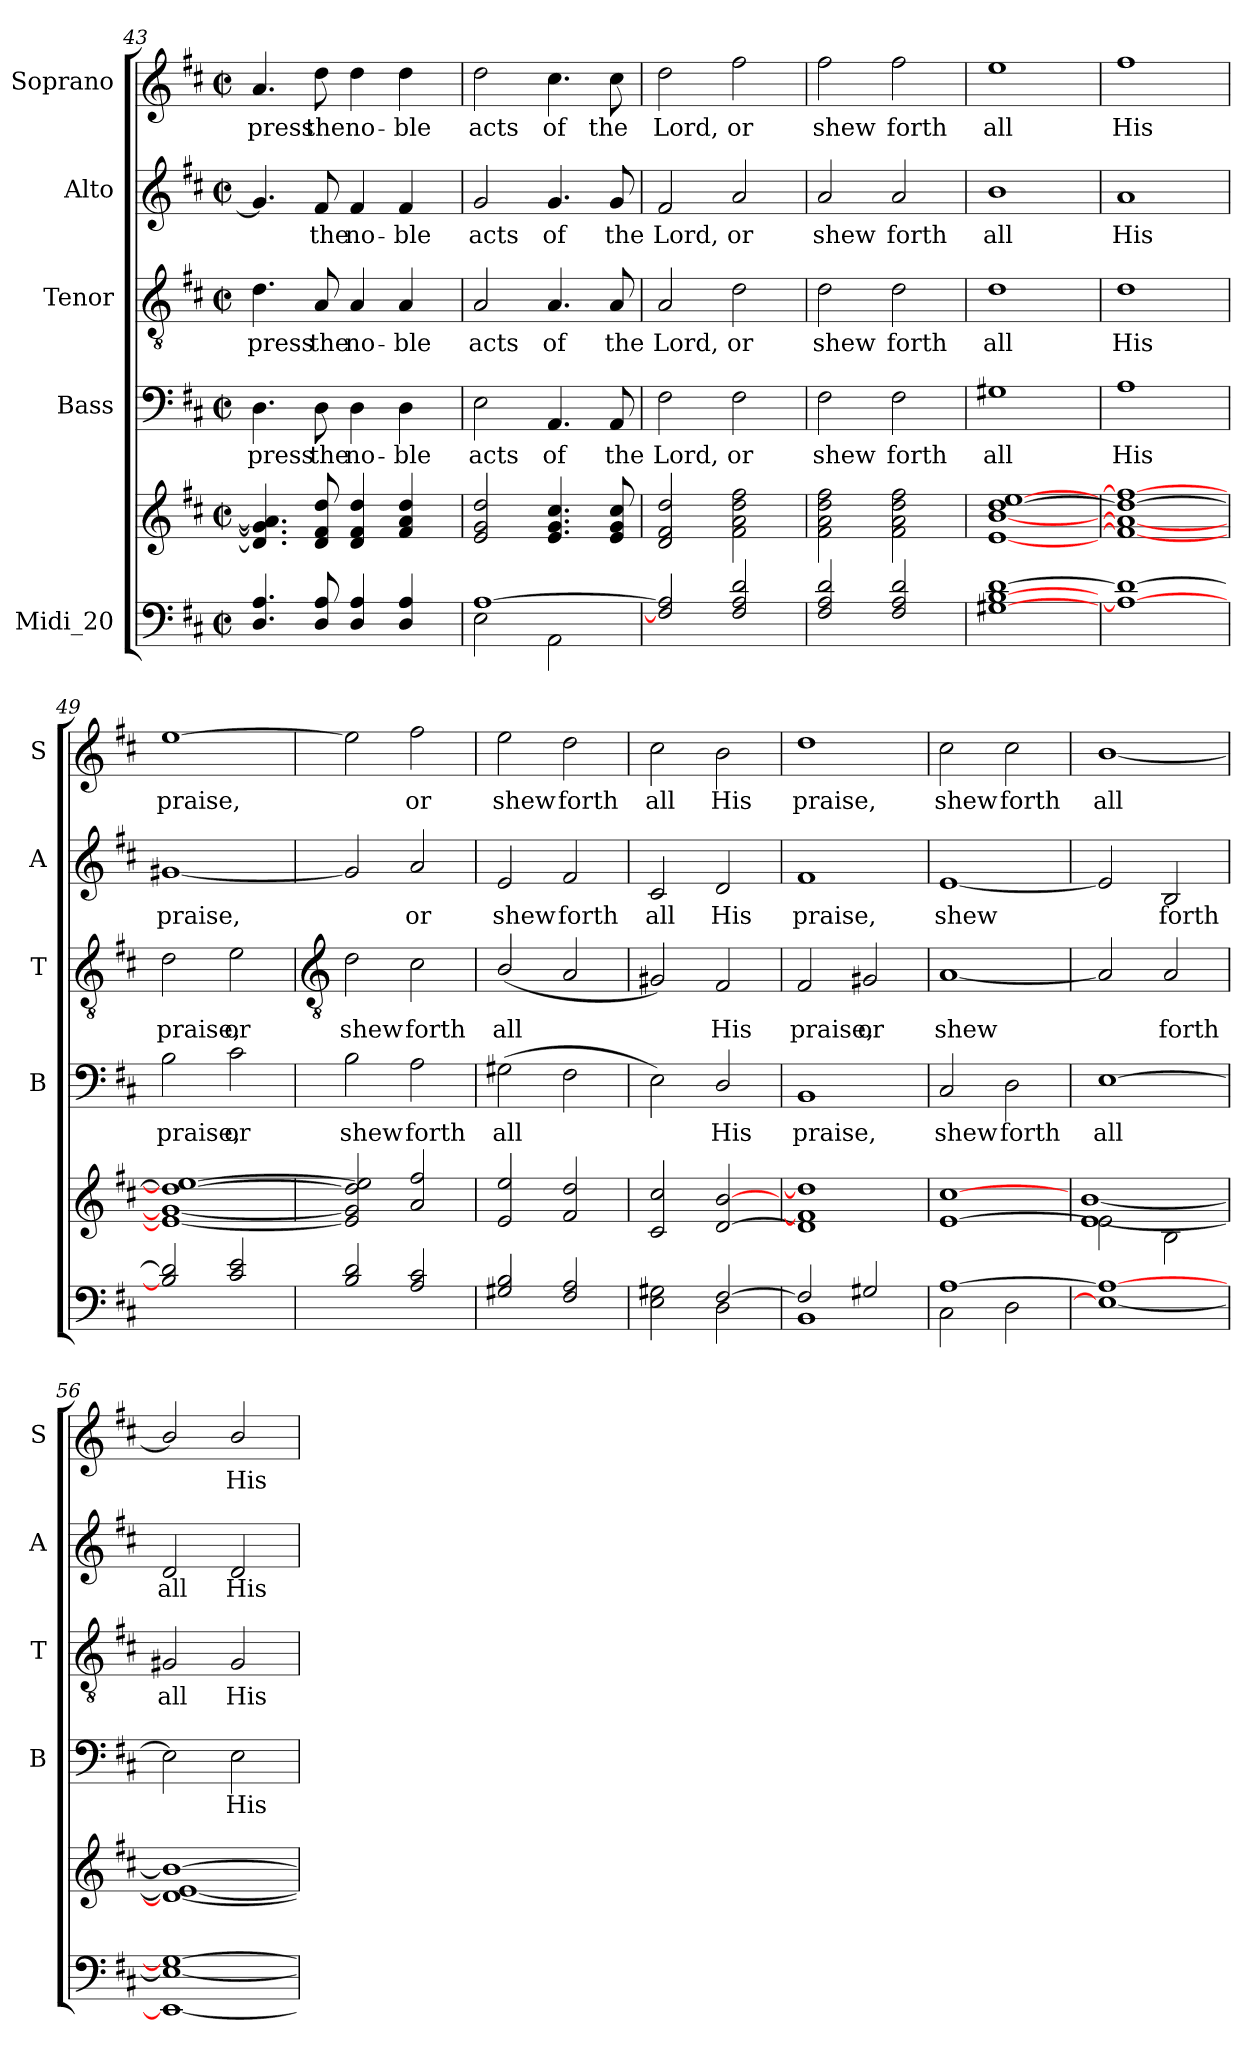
**kern	**kern	**kern	**text	**kern	**text	**kern	**text	**kern	**text
*part5	*part5	*part4	*part4	*part3	*part3	*part2	*part2	*part1	*part1
*staff6	*staff5	*staff4	*staff4	*staff3	*staff3	*staff2	*staff2	*staff1	*staff1
*I"Midi_20	*	*I"Bass	*	*I"Tenor	*	*I"Alto	*	*I"Soprano	*
*	*	*I'B	*	*I'T	*	*I'A	*	*I'S	*
*clefF4	*clefG2	*clefF4	*	*clefGv2	*	*clefG2	*	*clefG2	*
*k[f#c#]	*k[f#c#]	*k[f#c#]	*	*k[f#c#]	*	*k[f#c#]	*	*k[f#c#]	*
*D:	*D:	*D:	*	*D:	*	*D:	*	*D:	*
*M2/2	*M2/2	*M2/2	*	*M2/2	*	*M2/2	*	*M2/2	*
*met(c|)	*met(c|)	*met(c|)	*	*met(c|)	*	*met(c|)	*	*met(c|)	*
=43	=43	=43	=43	=43	=43	=43	=43	=43	=43
*^	*^	*	*	*	*	*	*	*	*
!	!	!	!	!	!LO:LY:b	!	!LO:LY:b	!	!	!	!LO:LY:b
*	*	*	*	*	*	*	*	*	*	*^	*
4.D 4.A	1ryy	4.ryy	4.d] 4.g] 4.a]	4.D	-press	4.d	-press	4.g]	.	1ryy	4.a/	-press
!	!	!	!	!	!LO:LY:b	!	!LO:LY:b	!	!LO:LY:b	!	!	!LO:LY:b
8D 8A	.	8d 8f# 8dd	2ryy	8D	the	8A	the	8f#	the	.	8dd\	the
!	!	!	!	!	!LO:LY:b	!	!LO:LY:b	!	!LO:LY:b	!	!	!LO:LY:b
4D 4A	.	4d 4f# 4dd	.	4D	no-	4A	no-	4f#	no-	.	4dd\	no-
!	!	!	!	!	!LO:LY:b	!	!LO:LY:b	!	!LO:LY:b	!	!	!LO:LY:b
4D 4A	.	4f# 4a 4dd	.	4D	-ble	4A	-ble	4f#	-ble	.	4dd\	-ble
.	.	.	8ryy	.	.	.	.	.	.	.	.	.
=44	=44	=44	=44	=44	=44	=44	=44	=44	=44	=44	=44	=44
!	!	!	!	!	!LO:LY:b	!	!LO:LY:b	!	!LO:LY:b	!	!	!LO:LY:b
[1A	2E	2e 2g 2dd	2ryy	2E	acts	2A	acts	2g	acts	1ryy	2dd\	acts
!	!	!	!	!	!LO:LY:b	!	!LO:LY:b	!	!LO:LY:b	!	!	!LO:LY:b
.	2AA\	4.e 4.g 4.cc#	4.ryy	4.AA	of	4.A	of	4.g	of	.	4.cc#\	of
!	!	!	!	!	!LO:LY:b	!	!LO:LY:b	!	!LO:LY:b	!	!	!LO:LY:b
.	.	8e 8g 8cc#	8ryy	8AA	the	8A	the	8g	the	.	8cc#\	the
=45	=45	=45	=45	=45	=45	=45	=45	=45	=45	=45	=45	=45
!	!	!	!	!	!LO:LY:b	!	!LO:LY:b	!	!LO:LY:b	!	!	!LO:LY:b
*	*	*v	*v	*	*	*	*	*	*	*v	*v	*
2F#] 2A]	1ryy	2d 2f# 2dd	2F#	Lord,	2A	Lord,	2f#	Lord,	2dd\	Lord,
!	!	!	!	!LO:LY:b	!	!LO:LY:b	!	!LO:LY:b	!	!LO:LY:b
2F# 2A 2d	.	2f# 2a 2dd 2ff#	2F#	or	2d	or	2a	or	2ff#\	or
=46	=46	=46	=46	=46	=46	=46	=46	=46	=46	=46
!	!	!	!	!LO:LY:b	!	!LO:LY:b	!	!LO:LY:b	!	!LO:LY:b
2F# 2A 2d	1ryy	2f# 2a 2dd 2ff#	2F#	shew	2d	shew	2a	shew	2ff#\	shew
!	!	!	!	!LO:LY:b	!	!LO:LY:b	!	!LO:LY:b	!	!LO:LY:b
2F# 2A 2d	.	2f# 2a 2dd 2ff#	2F#	forth	2d	forth	2a	forth	2ff#\	forth
=47	=47	=47	=47	=47	=47	=47	=47	=47	=47	=47
!	!	!	!	!LO:LY:b	!	!LO:LY:b	!	!LO:LY:b	!	!LO:LY:b
[1G#X [1B [1d	1ryy	[1e [1b [1dd [1ee	1G#X	all	1d	all	1b	all	1ee\	all
=48	=48	=48	=48	=48	=48	=48	=48	=48	=48	=48
!	!	!	!	!LO:LY:b	!	!LO:LY:b	!	!LO:LY:b	!	!LO:LY:b
1A_ 1d_	1ryy	1f#_ 1a_ 1dd_ 1ff#_	1A	His	1d	His	1a	His	1ff#\	His
=49	=49	=49	=49	=49	=49	=49	=49	=49	=49	=49
!	!	!	!	!LO:LY:b	!	!LO:LY:b	!	!LO:LY:b	!	!LO:LY:b
2B] 2d]	1ryy	1e_ 1g#_ 1dd_ 1ee_	2B	praise,	2d	praise,	[1g#X	praise,	[1ee\	praise,
!	!	!	!	!LO:LY:b	!	!LO:LY:b	!	!	!	!
2c# 2e	.	.	2c#	or	2e	or	.	.	.	.
!!LO:LB:g=z
=50	=50	=50	=50	=50	=50	=50	=50	=50	=50	=50
*	*	*	*	*	*clefGv2	*	*	*	*	*
*	*	*^	*	*	*	*	*	*	*	*
!	!	!	!	!	!LO:LY:b	!	!LO:LY:b	!	!	!	!
2B 2d	1ryy	2e] 2g#] 2dd] 2ee]	1ryy	2B	shew	2d	shew	2g#]	.	2ee]	.
!	!	!	!	!	!LO:LY:b	!	!LO:LY:b	!	!LO:LY:b	!	!LO:LY:b
2A 2c#	.	2a 2ff#	.	2A	forth	2c#	forth	2a	or	2ff#	or
=51	=51	=51	=51	=51	=51	=51	=51	=51	=51	=51	=51
!	!	!	!	!	!LO:LY:b	!	!LO:LY:b	!	!LO:LY:b	!	!LO:LY:b
2G#X 2B	1ryy	2e 2ee	1ryy	(>2G#X	all	(<2B/	all	2e	shew	2ee	shew
!	!	!	!	!	!	!	!	!	!LO:LY:b	!	!LO:LY:b
2F# 2A	.	2f# 2dd	.	2F#	.	2A	.	2f#	forth	2dd	forth
=52	=52	=52	=52	=52	=52	=52	=52	=52	=52	=52	=52
!	!	!	!	!	!	!	!	!	!LO:LY:b	!	!LO:LY:b
2E 2G#X	2ryy	2c# 2cc#	1ryy	2E)	.	2G#X)	.	2c#	all	2cc#	all
!	!	!	!	!	!LO:LY:b	!	!LO:LY:b	!	!LO:LY:b	!	!LO:LY:b
[2F#/	2D	[2d [2b	.	2D/	His	2F#	His	2d	His	2b	His
=53	=53	=53	=53	=53	=53	=53	=53	=53	=53	=53	=53
!	!	!	!	!	!LO:LY:b	!	!LO:LY:b	!	!LO:LY:b	!	!LO:LY:b
2F#/]	1BB	1d] 1f#] 1dd]	1ryy	1BB	praise,	2F#	praise,	1f#	praise,	1dd	praise,
!	!	!	!	!	!	!	!LO:LY:b	!	!	!	!
2G#X/	.	.	.	.	.	2G#X	or	.	.	.	.
=54	=54	=54	=54	=54	=54	=54	=54	=54	=54	=54	=54
!	!	!	!	!	!LO:LY:b	!	!LO:LY:b	!	!LO:LY:b	!	!LO:LY:b
[1A	2C#\	[1e [1cc#	1ryy	2C#	shew	[1A	shew	[1e	shew	2cc#	shew
!	!	!	!	!	!LO:LY:b	!	!	!	!	!	!LO:LY:b
.	2D	.	.	2D	forth	.	.	.	.	2cc#	forth
=55	=55	=55	=55	=55	=55	=55	=55	=55	=55	=55	=55
!	!	!	!	!	!LO:LY:b	!	!	!	!	!	!LO:LY:b
*v	*v	*	*	*	*	*	*	*	*	*	*
1E_ 1A_	2e\]	[1e [1b	[1E	all	2A]	.	2e]	.	[1b/	all
!	!	!	!	!	!	!LO:LY:b	!	!LO:LY:b	!	!
.	2B\	.	.	.	2A	forth	2B	forth	.	.
*	*v	*v	*	*	*	*	*	*	*	*
=56	=56	=56	=56	=56	=56	=56	=56	=56	=56
!	!	!	!	!	!LO:LY:b	!	!LO:LY:b	!	!
1EE_ 1E_ 1G#_	1d_ 1e_ 1b_	2E]	.	2G#X	all	2d	all	2b/]	.
!	!	!	!LO:LY:b	!	!LO:LY:b	!	!LO:LY:b	!	!LO:LY:b
.	.	2E	His	2G#	His	2d	His	2b/	His
=	=	=	=	=	=	=	=	=	=
*-	*-	*-	*-	*-	*-	*-	*-	*-	*-
